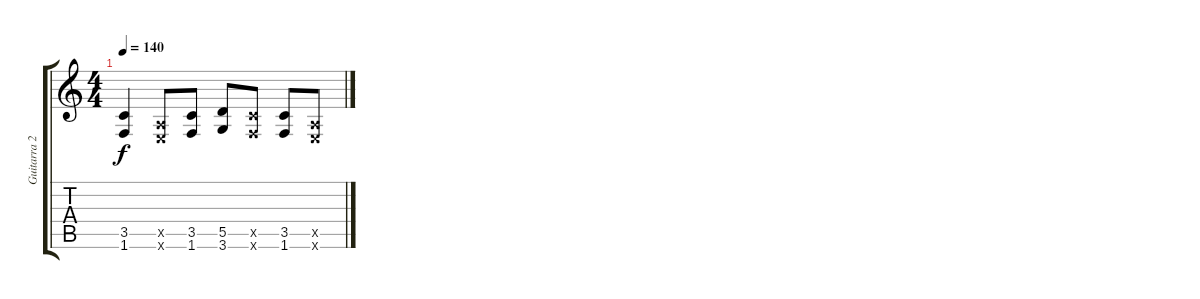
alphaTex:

\track ("Guitarra 2" "Guitarra 2") {instrument distortionguitar}
\staff {score tabs}
\tuning (E4 B3 G3 D3 A2 E2) {hide}
\ts (4 4)
\tempo 140
\clef g2
\ks c
(3.5 1.6).4{dy f} (0.5{x} 0.6{x}).8 (3.5 1.6).8 (5.5 3.6).8 (3.5{x} 1.6{x}).8 (3.5 1.6).8 (0.5{x} 0.6{x}).8
